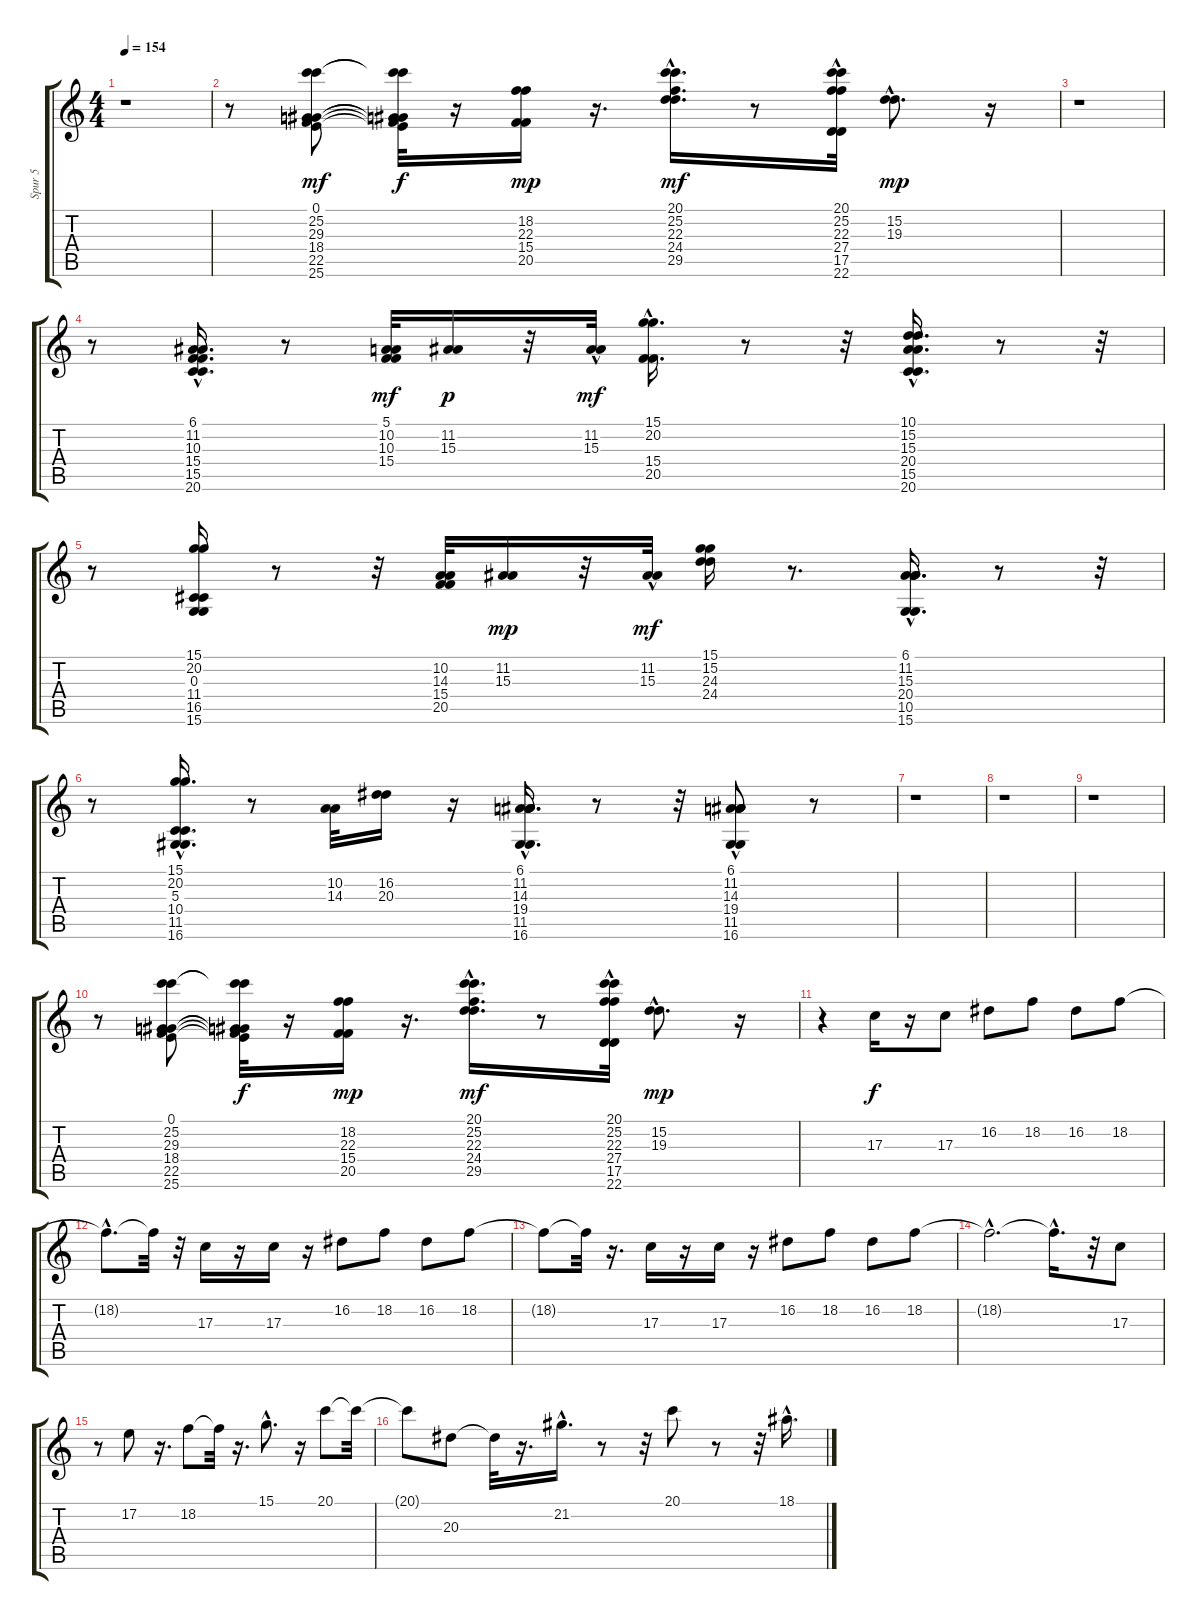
\track ("Spur 5" "Spur 5") {instrument acousticgrandpiano}
\staff {score tabs}
\tuning (E4 B3 G3 D3 A2 E2) {hide}
\ts (4 4)
\tempo 154
\clef g2
\ks c
r.1{dy mf} |
r.8 (0.1 25.2 29.3 18.4 22.5 25.6).8 (0.1{t} 25.2{t} 29.3{t} 18.4{t} 22.5{t} 25.6{t}).32{dy f} r.16 (18.2 22.3 15.4 20.5).16{dy mp} r.16{d} (20.1{hac} 25.2{hac} 22.3{hac} 24.4{hac} 29.5{hac}).16{d dy mf} r.8 (20.1{hac} 25.2{hac} 22.3{hac} 27.4{hac} 17.5{hac} 22.6{hac}).32 (15.2{hac} 19.3{hac}).8{d dy mp} r.16 |
r.1 |
r.8 (6.1 11.2 10.3 15.4 15.5{hac} 20.6{hac}).16{d} r.8 (5.1 10.2 10.3 15.4).32{dy mf} (11.2 15.3).16{dy p} r.32 (11.2{hac} 15.3{hac}).32{dy mf} (15.1{hac} 20.2{hac} 15.4 20.5).16{d} r.8 r.32 (10.1{hac} 15.2{hac} 15.3{hac} 20.4{hac} 15.5{hac} 20.6{hac}).16{d} r.8 r.32 |
r.8 (15.1 20.2 0.3 11.4 16.5 15.6).16 r.8 r.32 (10.2 14.3 15.4 20.5).32 (11.2 15.3).16{dy mp} r.32 (11.2{hac} 15.3{hac}).32{dy mf} (15.1 15.2 24.3 24.4).16 r.8{d} (6.1 11.2 15.3{hac} 20.4{hac} 10.5 15.6).16{d} r.8 r.32 |
r.8 (15.1{hac} 20.2{hac} 5.3{hac} 10.4{hac} 11.5 16.6).16{d} r.8 (10.2 14.3).32 (16.2 20.3).16 r.16 (6.1{hac} 11.2{hac} 14.3 19.4 11.5 16.6).16{d} r.8 r.32 (6.1 11.2 14.3{hac} 19.4{hac} 11.5{hac} 16.6{hac}).8 r.8 |
r.1 |
r.1 |
r.1 |
r.8 (0.1 25.2 29.3 18.4 22.5 25.6).8 (0.1{t} 25.2{t} 29.3{t} 18.4{t} 22.5{t} 25.6{t}).32{dy f} r.16 (18.2 22.3 15.4 20.5).16{dy mp} r.16{d} (20.1{hac} 25.2{hac} 22.3{hac} 24.4{hac} 29.5{hac}).16{d dy mf} r.8 (20.1{hac} 25.2{hac} 22.3{hac} 27.4{hac} 17.5{hac} 22.6{hac}).32 (15.2{hac} 19.3{hac}).8{d dy mp} r.16 |
r.4 17.3.16{dy f} r.16 17.3.8 16.2.8 18.2.8 16.2.8 18.2.8 |
18.2{hac t}.8{d} 18.2{t}.32 r.32 17.3.16 r.16 17.3.16 r.16 16.2.8 18.2.8 16.2.8 18.2.8 |
18.2{t}.8 18.2{t}.32 r.16{d} 17.3.16 r.16 17.3.16 r.16 16.2.8 18.2.8 16.2.8 18.2.8 |
18.2{hac t}.2{d} 18.2{hac t}.16{d} r.32 17.3.8 |
r.8 17.2.8 r.16{d} 18.2.8 18.2{t}.32 r.16{d} 15.1{hac}.8{d} r.16 20.1.8 20.1{t}.32 |
20.1{t}.8 20.3.8 20.3{t}.32 r.16{d} 21.2{hac}.16{d} r.8 r.32 20.1.8 r.8 r.32 18.1{hac}.16{d}
